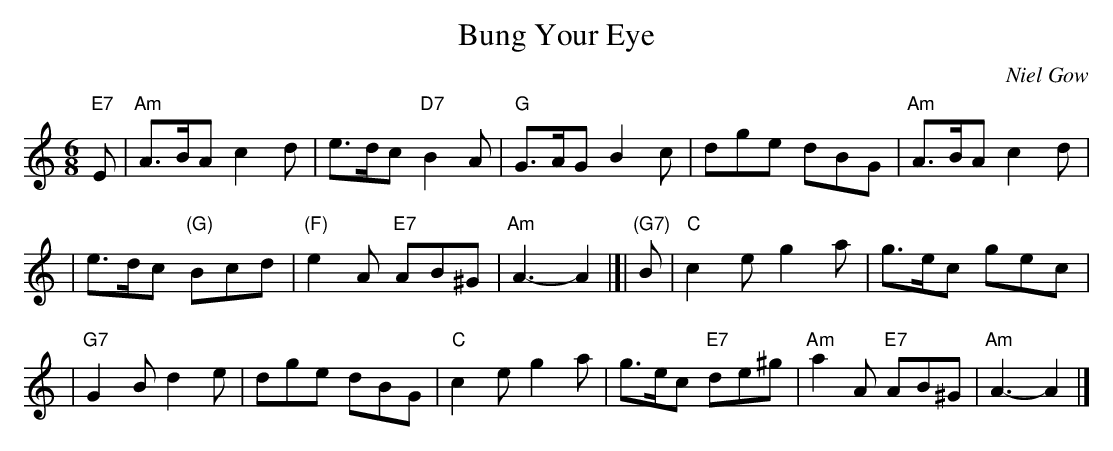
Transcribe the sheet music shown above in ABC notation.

X:1
T: Bung Your Eye
C: Niel Gow
M: 6/8
L: 1/8
K: Am
"E7"E \
| "Am"A>BA c2d | e>dc "D7"B2A | "G"G>AG B2c | dge dBG | "Am"A>BA c2d |
| e>dc "(G)"Bcd | "(F)"e2A "E7"AB^G | "Am"A3- A2 |[| "(G7)"B | "C"c2e g2a | g>ec gec |
| "G7"G2B d2e | dge dBG | "C"c2e g2a | g>ec "E7"de^g | "Am"a2A "E7"AB^G | "Am"A3- A2 |]
